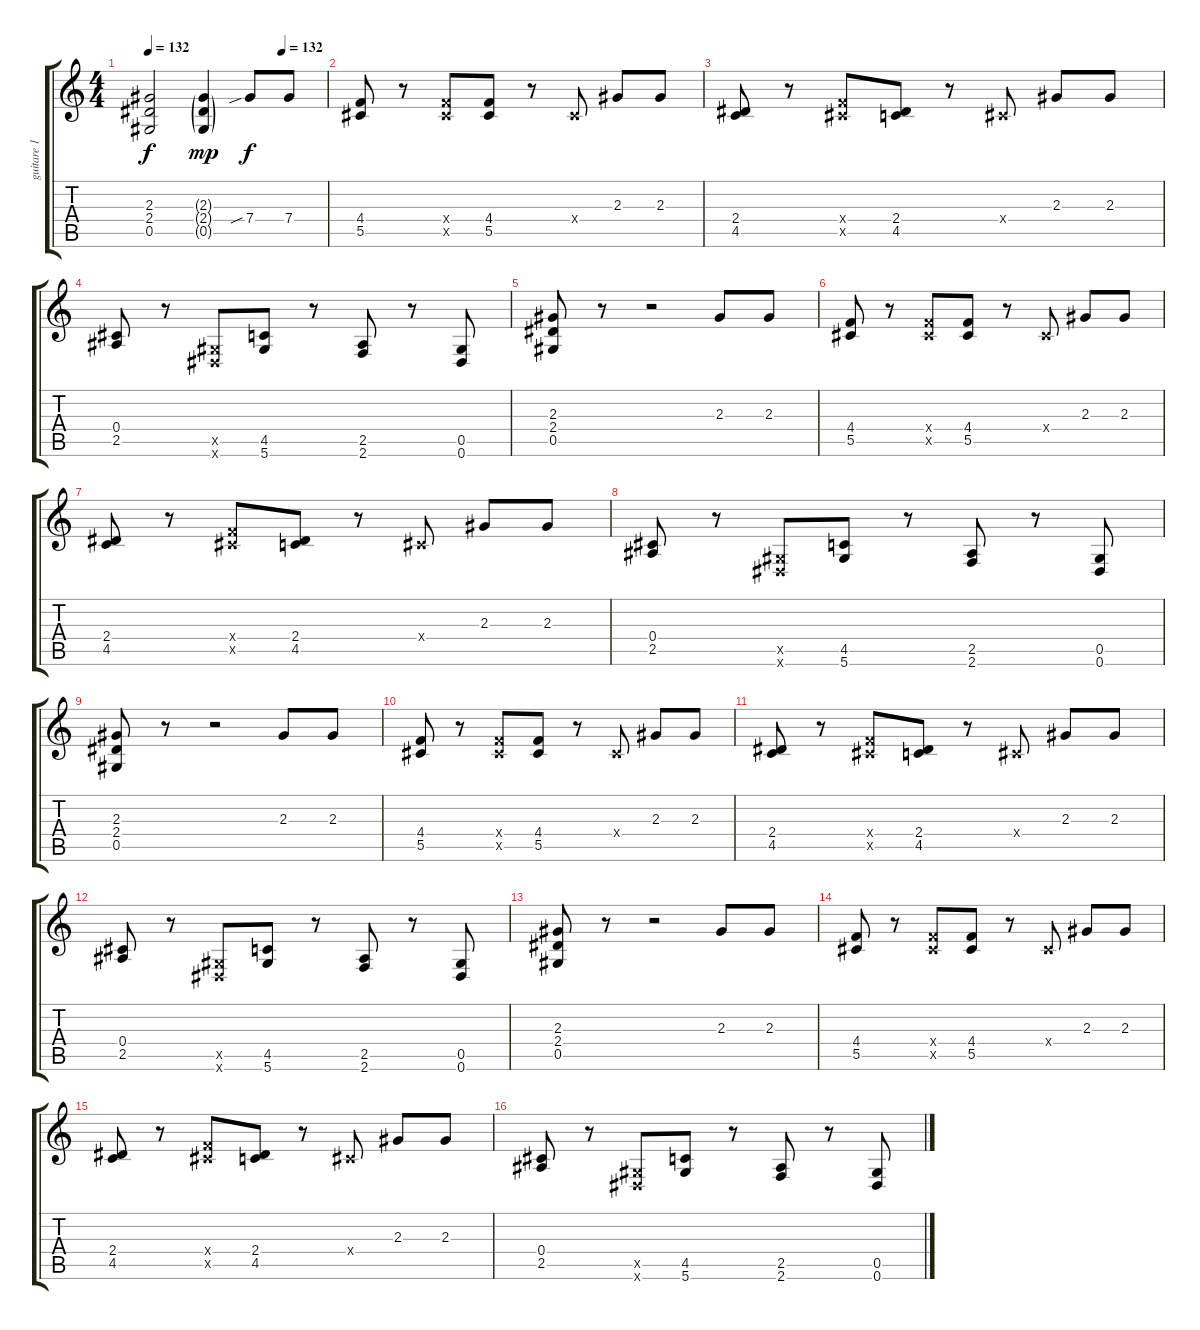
\track ("guitare 1" "guitare 1") {instrument electricguitarclean}
\staff {score tabs}
\tuning (Eb4 Bb3 Gb3 Db3 Ab2 Eb2) {hide}
\ts (4 4)
\tempo 132
\tempo (132 0.75)
\clef g2
\ks c
(2.3 2.4 0.5).2{dy f} (2.3{g} 2.4{g} 0.5{g}).4{dy mp} 7.4{sib}.8{dy f instrument electricguitarclean} 7.4.8 |
(4.4 5.5).8 r.8 (4.4{x} 5.5{x}).8 (4.4 5.5).8 r.8 0.4{x}.8 2.3.8 2.3.8 |
(2.4 4.5).8 r.8 (4.4{x} 5.5{x}).8 (2.4 4.5).8 r.8 0.4{x}.8 2.3.8 2.3.8 |
(0.4 2.5).8 r.8 (0.5{x} 0.6{x}).8 (4.5 5.6).8 r.8 (2.5 2.6).8 r.8 (0.5 0.6).8 |
(2.3 2.4 0.5).8 r.8 r.2 2.3.8 2.3.8 |
(4.4 5.5).8 r.8 (4.4{x} 5.5{x}).8 (4.4 5.5).8 r.8 0.4{x}.8 2.3.8 2.3.8 |
(2.4 4.5).8 r.8 (4.4{x} 5.5{x}).8 (2.4 4.5).8 r.8 0.4{x}.8 2.3.8 2.3.8 |
(0.4 2.5).8 r.8 (0.5{x} 0.6{x}).8 (4.5 5.6).8 r.8 (2.5 2.6).8 r.8 (0.5 0.6).8 |
(2.3 2.4 0.5).8 r.8 r.2 2.3.8 2.3.8 |
(4.4 5.5).8 r.8 (4.4{x} 5.5{x}).8 (4.4 5.5).8 r.8 0.4{x}.8 2.3.8 2.3.8 |
(2.4 4.5).8 r.8 (4.4{x} 5.5{x}).8 (2.4 4.5).8 r.8 0.4{x}.8 2.3.8 2.3.8 |
(0.4 2.5).8 r.8 (0.5{x} 0.6{x}).8 (4.5 5.6).8 r.8 (2.5 2.6).8 r.8 (0.5 0.6).8 |
(2.3 2.4 0.5).8 r.8 r.2 2.3.8 2.3.8 |
(4.4 5.5).8 r.8 (4.4{x} 5.5{x}).8 (4.4 5.5).8 r.8 0.4{x}.8 2.3.8 2.3.8 |
(2.4 4.5).8 r.8 (4.4{x} 5.5{x}).8 (2.4 4.5).8 r.8 0.4{x}.8 2.3.8 2.3.8 |
(0.4 2.5).8 r.8 (0.5{x} 0.6{x}).8 (4.5 5.6).8 r.8 (2.5 2.6).8 r.8 (0.5 0.6).8
